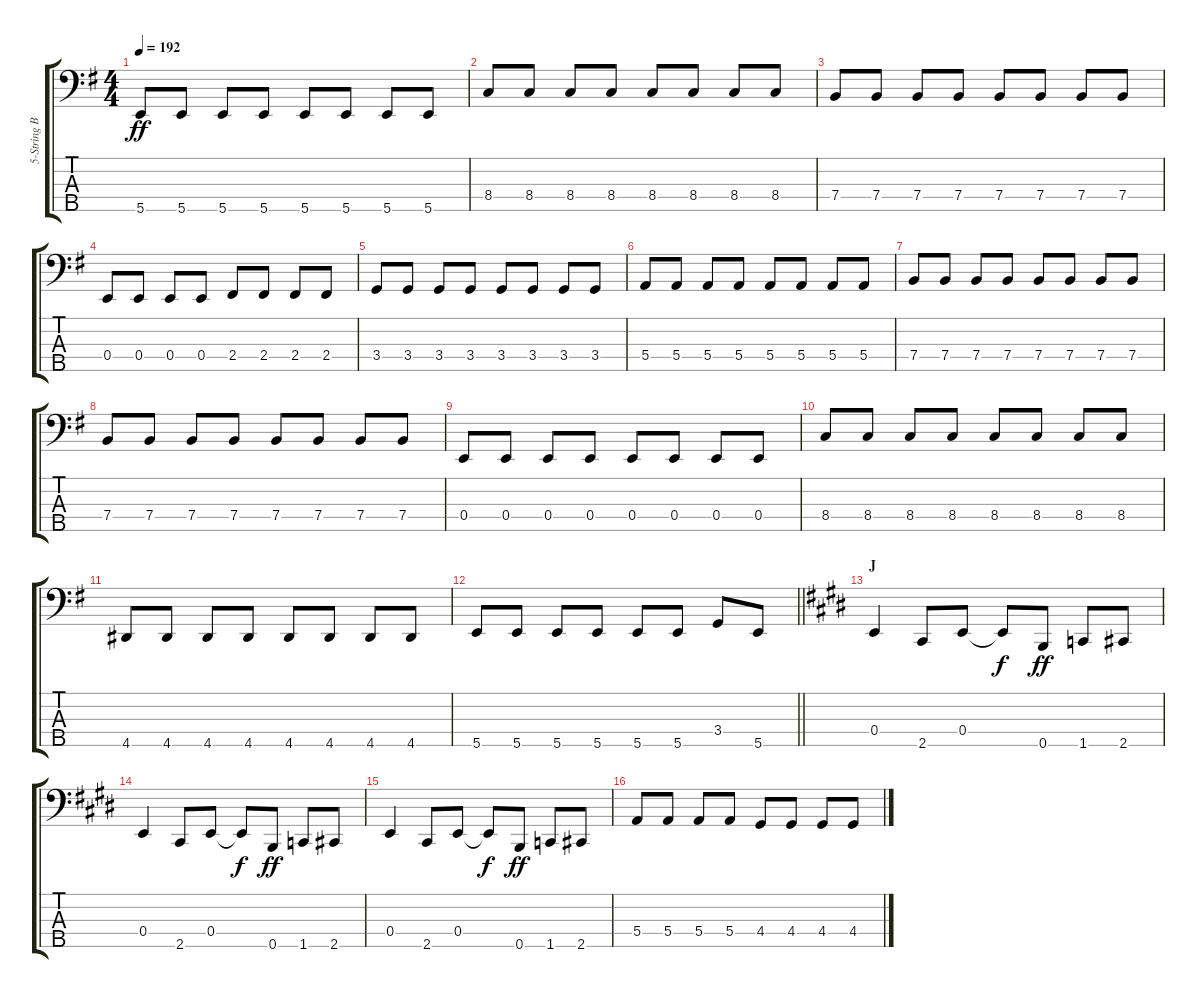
\track ("5-String Bass" "5-String B") {instrument electricbassfinger}
\staff {score tabs}
\tuning (G2 D2 A1 E1 B0) {hide}
\ts (4 4)
\tempo 192
\clef f4
\ks g
5.5.8{dy ff} 5.5.8 5.5.8 5.5.8 5.5.8 5.5.8 5.5.8 5.5.8 |
8.4.8 8.4.8 8.4.8 8.4.8 8.4.8 8.4.8 8.4.8 8.4.8 |
7.4.8 7.4.8 7.4.8 7.4.8 7.4.8 7.4.8 7.4.8 7.4.8 |
0.4.8 0.4.8 0.4.8 0.4.8 2.4.8 2.4.8 2.4.8 2.4.8 |
3.4.8 3.4.8 3.4.8 3.4.8 3.4.8 3.4.8 3.4.8 3.4.8 |
5.4.8 5.4.8 5.4.8 5.4.8 5.4.8 5.4.8 5.4.8 5.4.8 |
7.4.8 7.4.8 7.4.8 7.4.8 7.4.8 7.4.8 7.4.8 7.4.8 |
7.4.8 7.4.8 7.4.8 7.4.8 7.4.8 7.4.8 7.4.8 7.4.8 |
0.4.8 0.4.8 0.4.8 0.4.8 0.4.8 0.4.8 0.4.8 0.4.8 |
8.4.8 8.4.8 8.4.8 8.4.8 8.4.8 8.4.8 8.4.8 8.4.8 |
4.5.8 4.5.8 4.5.8 4.5.8 4.5.8 4.5.8 4.5.8 4.5.8 |
\barLineRight lightlight
5.5.8 5.5.8 5.5.8 5.5.8 5.5.8 5.5.8 3.4.8 5.5.8 |
\section ("" "J")
\ks e
0.4.4 2.5.8 0.4.8 0.4{t}.8{dy f} 0.5.8{dy ff} 1.5.8 2.5.8 |
0.4.4 2.5.8 0.4.8 0.4{t}.8{dy f} 0.5.8{dy ff} 1.5.8 2.5.8 |
0.4.4 2.5.8 0.4.8 0.4{t}.8{dy f} 0.5.8{dy ff} 1.5.8 2.5.8 |
5.4.8 5.4.8 5.4.8 5.4.8 4.4.8 4.4.8 4.4.8 4.4.8
